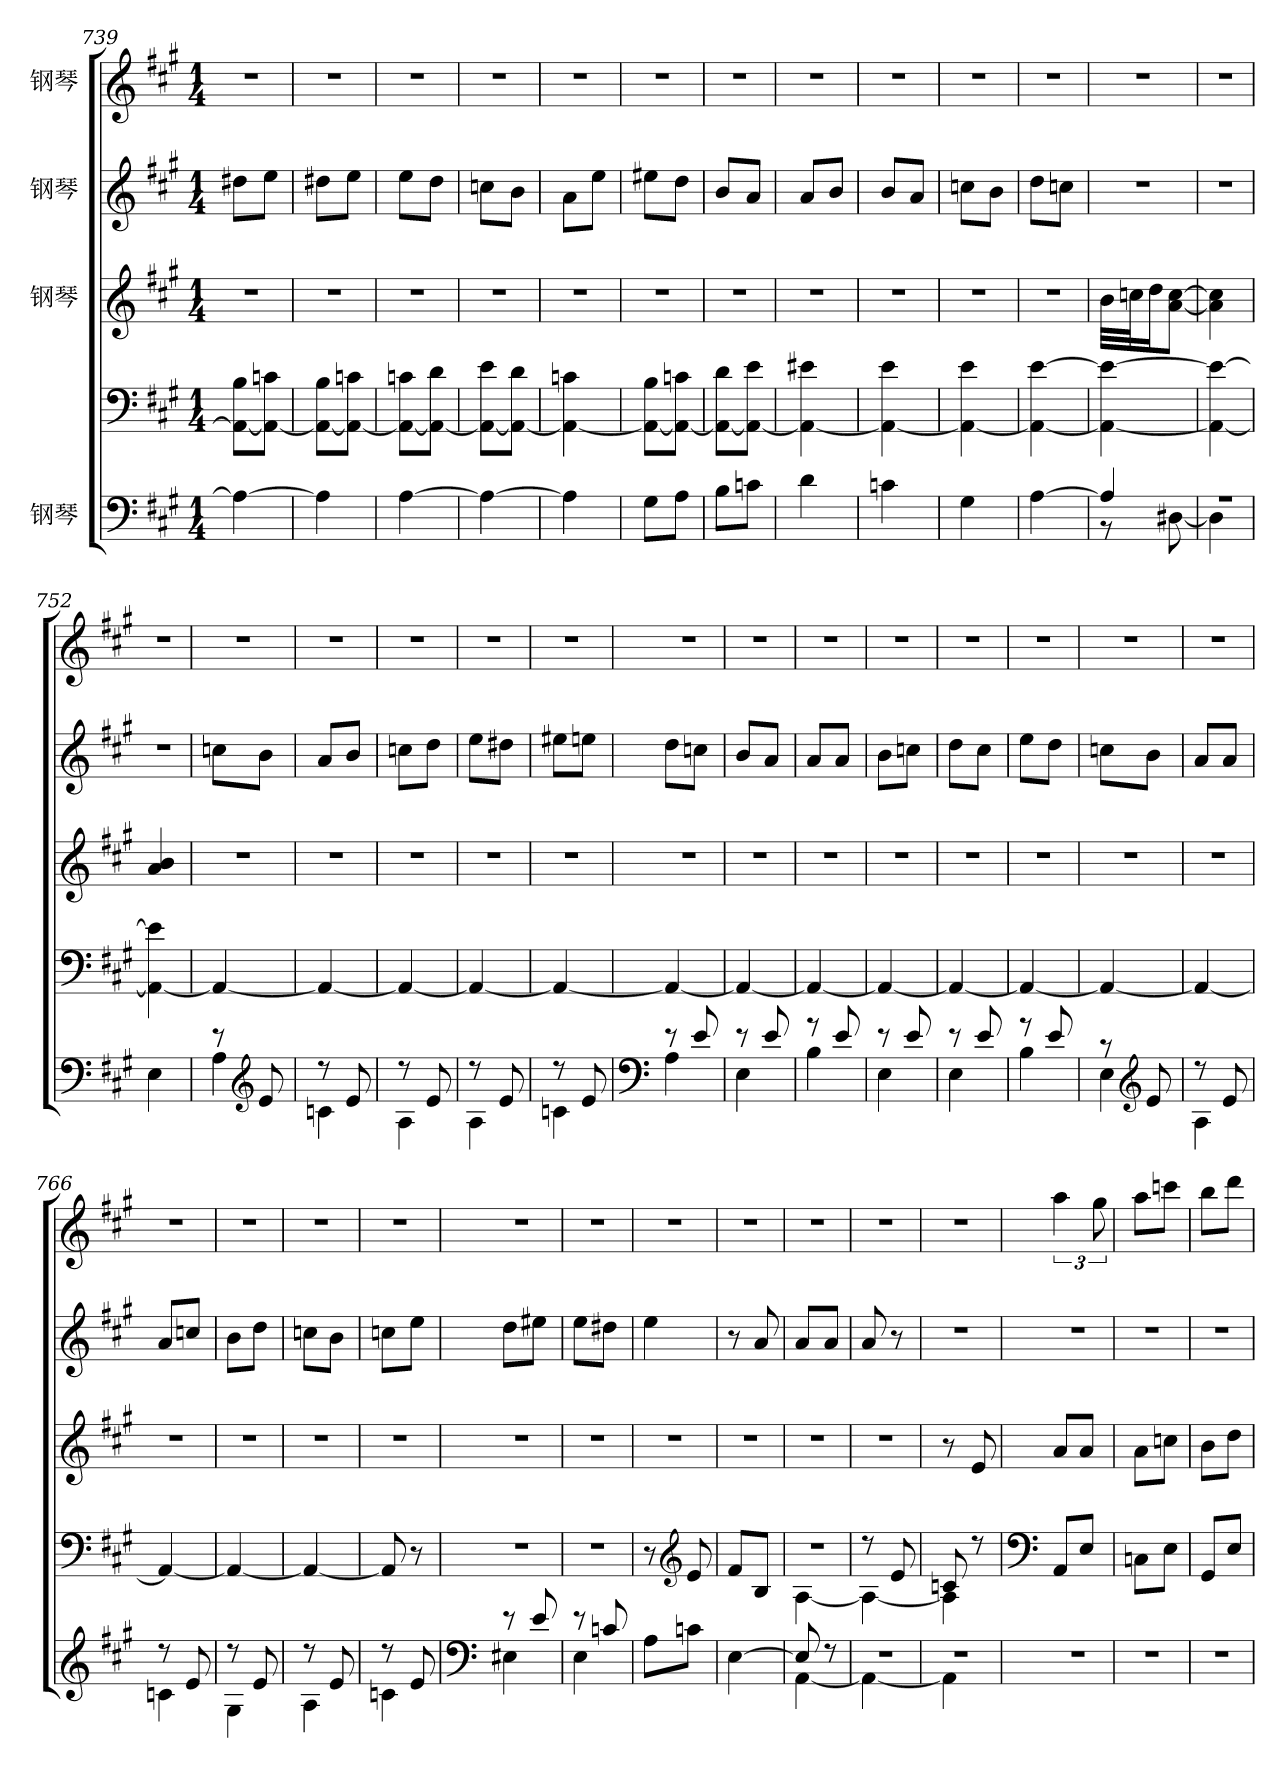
**kern	**kern	**kern	**kern	**kern
*part4	*part4	*part3	*part2	*part1
*staff5	*staff4	*staff3	*staff2	*staff1
*I"钢琴	*	*I"钢琴	*I"钢琴	*I"钢琴
*clefF4	*clefF4	*clefG2	*clefG2	*clefG2
*k[f#c#g#]	*k[f#c#g#]	*k[f#c#g#]	*k[f#c#g#]	*k[f#c#g#]
*M1/4	*M1/4	*M1/4	*M1/4	*M1/4
=739	=739	=739	=739	=739
4A\_	8AA\_ 8B\L	4r	8dd#X\L	4r
.	8AA\_ 8cn\J	.	8ee\J	.
=740	=740	=740	=740	=740
4A\]	8AA\_ 8B\L	4r	8dd#X\L	4r
.	8AA\_ 8cn\J	.	8ee\J	.
=741	=741	=741	=741	=741
[4A\	8AA\_ 8cn\L	4r	8ee\L	4r
.	8AA\_ 8d\J	.	8dd\J	.
=742	=742	=742	=742	=742
4A\_	8AA\_ 8e\L	4r	8ccn\L	4r
.	8AA\_ 8d\J	.	8b\J	.
=743	=743	=743	=743	=743
4A\]	4AA\_ 4cn\	4r	8a\L	4r
.	.	.	8ee\J	.
=744	=744	=744	=744	=744
8G#\L	8AA\_ 8B\L	4r	8ee#X\L	4r
8A\J	8AA\_ 8cn\J	.	8dd\J	.
=745	=745	=745	=745	=745
8B\L	8AA\_ 8d\L	4r	8b/L	4r
8cn\J	8AA\_ 8e\J	.	8a/J	.
=746	=746	=746	=746	=746
4d\	4AA\_ 4e#X\	4r	8a/L	4r
.	.	.	8b/J	.
=747	=747	=747	=747	=747
4cn\	4AA\_ 4e\	4r	8b/L	4r
.	.	.	8a/J	.
!!LO:PB:g=z
=748	=748	=748	=748	=748
4G#\	4AA\_ 4e\	4r	8ccn\L	4r
.	.	.	8b\J	.
=749	=749	=749	=749	=749
[4A\	4AA\_ [4e\	4r	8dd\L	4r
.	.	.	8ccn\J	.
=750	=750	=750	=750	=750
*^	*	*	*	*
4A/]	8r	4AA\_ 4e\_	32b\LLL	4r	4r
.	.	.	32ccn\J	.	.
.	.	.	16dd\J	.	.
.	[8D#X\	.	[8a\ [8cc\J	.	.
=751	=751	=751	=751	=751	=751
4r	4D#\]	4AA\_ 4e\_	4a\] 4cc\]	4r	4r
*v	*v	*	*	*	*
=752	=752	=752	=752	=752
4E\	4AA\_ 4e\]	4a/ 4b/	4r	4r
=753	=753	=753	=753	=753
*^	*	*	*	*
8r	4A\	4AA/_	4r	8ccn\L	4r
*clefG2	*	*	*	*	*
8e/	.	.	.	8b\J	.
=754	=754	=754	=754	=754	=754
8r	4cn\	4AA/_	4r	8a/L	4r
8e/	.	.	.	8b/J	.
=755	=755	=755	=755	=755	=755
8r	4A\	4AA/_	4r	8ccn\L	4r
8e/	.	.	.	8dd\J	.
=756	=756	=756	=756	=756	=756
8r	4A\	4AA/_	4r	8ee\L	4r
8e/	.	.	.	8dd#X\J	.
!!LO:LB:g=z
=757	=757	=757	=757	=757	=757
8r	4cn\	4AA/_	4r	8ee#X\L	4r
8e/	.	.	.	8een\J	.
=758	=758	=758	=758	=758	=758
*clefF4	*	*	*	*	*
8r	4A\	4AA/_	4r	8dd\L	4r
8e/	.	.	.	8ccn\J	.
=759	=759	=759	=759	=759	=759
8r	4E\	4AA/_	4r	8b/L	4r
8e/	.	.	.	8a/J	.
=760	=760	=760	=760	=760	=760
8r	4B\	4AA/_	4r	8a/L	4r
8e/	.	.	.	8a/J	.
=761	=761	=761	=761	=761	=761
8r	4E\	4AA/_	4r	8b\L	4r
8e/	.	.	.	8ccn\J	.
=762	=762	=762	=762	=762	=762
8r	4E\	4AA/_	4r	8dd\L	4r
8e/	.	.	.	8cc#\J	.
=763	=763	=763	=763	=763	=763
8r	4B\	4AA/_	4r	8ee\L	4r
8e/	.	.	.	8dd\J	.
=764	=764	=764	=764	=764	=764
8r	4E\	4AA/_	4r	8ccn\L	4r
*clefG2	*	*	*	*	*
8e/	.	.	.	8b\J	.
=765	=765	=765	=765	=765	=765
8r	4A\	4AA/_	4r	8a/L	4r
8e/	.	.	.	8a/J	.
!!LO:PB:g=z
=766	=766	=766	=766	=766	=766
8r	4cn\	4AA/_	4r	8a/L	4r
8e/	.	.	.	8ccn/J	.
=767	=767	=767	=767	=767	=767
8r	4G#\	4AA/_	4r	8b\L	4r
8e/	.	.	.	8dd\J	.
=768	=768	=768	=768	=768	=768
8r	4A\	4AA/_	4r	8ccn\L	4r
8e/	.	.	.	8b\J	.
=769	=769	=769	=769	=769	=769
8r	4cn\	8AA/]	4r	8ccn\L	4r
8e/	.	8r	.	8ee\J	.
=770	=770	=770	=770	=770	=770
*clefF4	*	*	*	*	*
8r	4E#X\	4r	4r	8dd\L	4r
8e/	.	.	.	8ee#X\J	.
=771	=771	=771	=771	=771	=771
8r	4E\	4r	4r	8ee\L	4r
8cn/	.	.	.	8dd#X\J	.
*v	*v	*	*	*	*
=772	=772	=772	=772	=772
8A\L	8r	4r	4ee\	4r
*	*clefG2	*	*	*
8cn\J	8e/	.	.	.
=773	=773	=773	=773	=773
[4E\	8f#/L	4r	8r	4r
.	8B/J	.	8a/	.
!!LO:LB:g=z
=774	=774	=774	=774	=774
*^	*^	*	*	*
8E/]	[4AA\	4r	[4A\	4r	8a/L	4r
8r	.	.	.	.	8a/J	.
=775	=775	=775	=775	=775	=775	=775
4r	4AA\_	8r	4A\_	4r	8a/	4r
.	.	8e/	.	.	8r	.
=776	=776	=776	=776	=776	=776	=776
4r	4AA\]	8cn/	4A\]	8r	4r	4r
.	.	8r	.	8e/	.	.
*v	*v	*	*	*	*	*
*	*v	*v	*	*	*
=777	=777	=777	=777	=777
*	*clefF4	*	*	*
4r	8AA/L	8a/L	4r	6aa\
.	8E/J	8a/J	.	.
.	.	.	.	12gg#\
=778	=778	=778	=778	=778
4r	8Cn\L	8a\L	4r	8aa\L
.	8E\J	8ccn\J	.	8cccn\J
=779	=779	=779	=779	=779
4r	8GG#/L	8b\L	4r	8bb\L
.	8E/J	8dd\J	.	8ddd\J
=	=	=	=	=
*-	*-	*-	*-	*-
